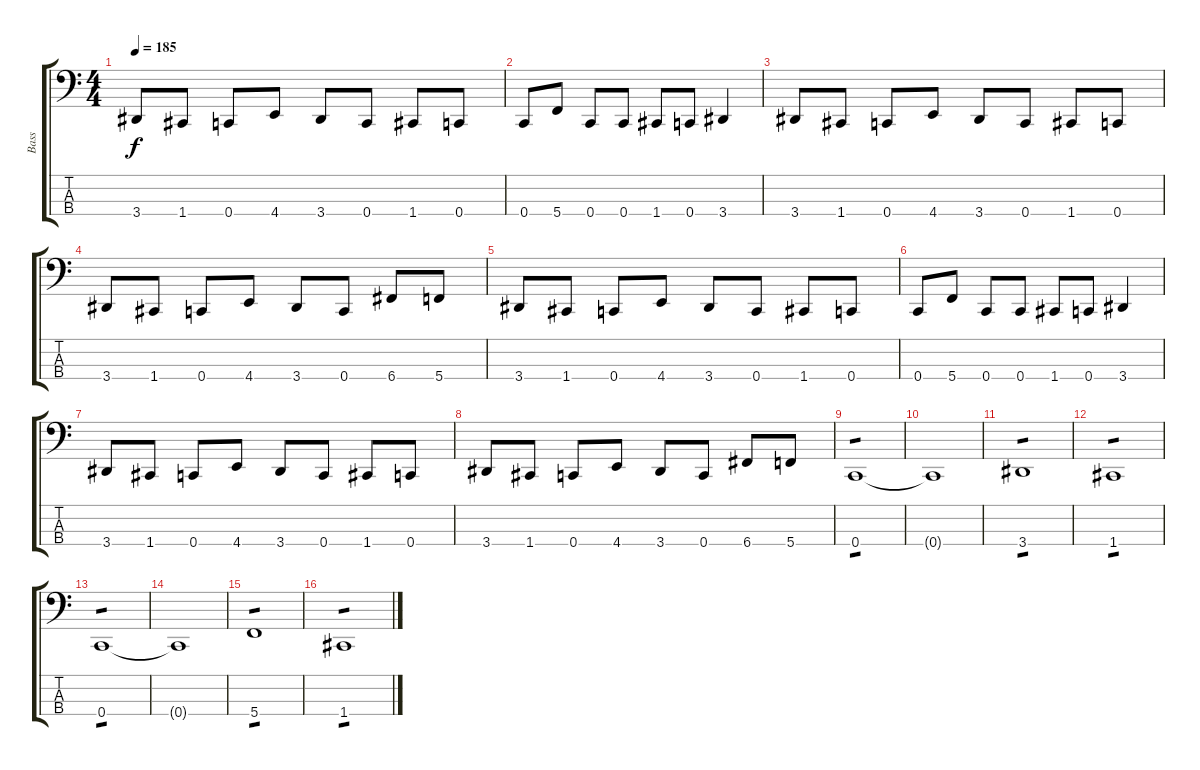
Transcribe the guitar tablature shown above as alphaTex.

\track ("Bass" "Bass") {instrument electricbasspick}
\staff {score tabs}
\tuning (F2 C2 G1 C1) {hide}
\ts (4 4)
\tempo 185
\clef f4
\ks c
3.4.8{dy f} 1.4.8 0.4.8 4.4.8 3.4.8 0.4.8 1.4.8 0.4.8 |
0.4.8 5.4.8 0.4.8 0.4.8 1.4.8 0.4.8 3.4.4 |
3.4.8 1.4.8 0.4.8 4.4.8 3.4.8 0.4.8 1.4.8 0.4.8 |
3.4.8 1.4.8 0.4.8 4.4.8 3.4.8 0.4.8 6.4.8 5.4.8 |
3.4.8 1.4.8 0.4.8 4.4.8 3.4.8 0.4.8 1.4.8 0.4.8 |
0.4.8 5.4.8 0.4.8 0.4.8 1.4.8 0.4.8 3.4.4 |
3.4.8 1.4.8 0.4.8 4.4.8 3.4.8 0.4.8 1.4.8 0.4.8 |
3.4.8 1.4.8 0.4.8 4.4.8 3.4.8 0.4.8 6.4.8 5.4.8 |
0.4.1{tp 1} |
0.4{t}.1 |
3.4.1{tp 1} |
1.4.1{tp 1} |
0.4.1{tp 1} |
0.4{t}.1 |
5.4.1{tp 1} |
1.4.1{tp 1}
